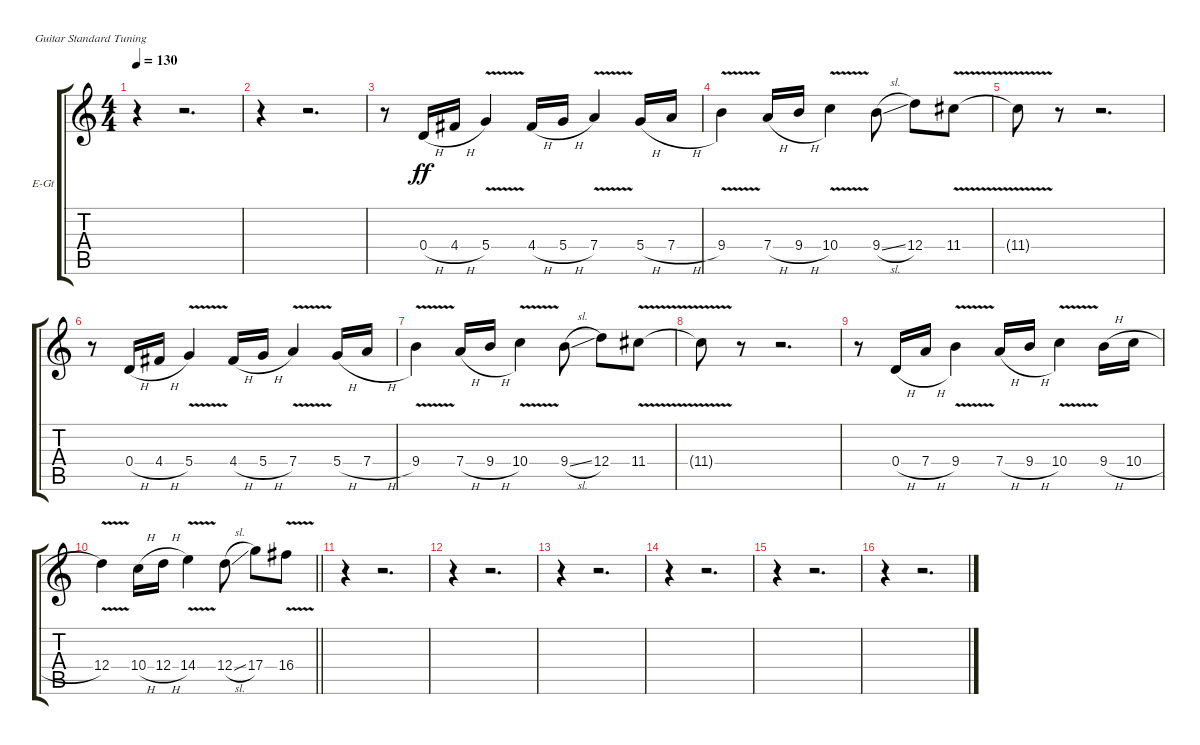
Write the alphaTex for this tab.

\bracketExtendMode groupsimilarinstruments
\firstSystemTrackNameOrientation horizontal
\otherSystemsTrackNameOrientation horizontal
\track ("L Lead" "E-Gt") {instrument overdrivenguitar}
\staff {score tabs}
\tuning (E4 B3 G3 D3 A2 E2)
\ts (4 4)
\tempo 130
\clef g2
\ks c
r.4{dy ff} r.2{d} |
r.4 r.2{d} |
r.8 0.4{h}.16 4.4{h}.16 5.4{v}.4 4.4{h}.16 5.4{h}.16 7.4{v}.4 5.4{h}.16 7.4{h}.16 |
9.4{v}.4 7.4{h}.16 9.4{h}.16 10.4{v}.4 9.4{sl}.8 12.4.8 11.4{v}.8 |
11.4{v t}.8 r.8 r.2{d} |
r.8 0.4{h}.16 4.4{h}.16 5.4{v}.4 4.4{h}.16 5.4{h}.16 7.4{v}.4 5.4{h}.16 7.4{h}.16 |
9.4{v}.4 7.4{h}.16 9.4{h}.16 10.4{v}.4 9.4{sl}.8 12.4.8 11.4{v}.8 |
11.4{v t}.8 r.8 r.2{d} |
r.8 0.4{h}.16 7.4{h}.16 9.4{v}.4 7.4{h}.16 9.4{h}.16 10.4{v}.4 9.4{h}.16 10.4{h}.16 |
\barLineRight lightlight
12.4{v}.4 10.4{h}.16 12.4{h}.16 14.4{v}.4 12.4{sl}.8 17.4.8 16.4{v}.8 |
r.4 r.2{d} |
r.4 r.2{d} |
r.4 r.2{d} |
r.4 r.2{d} |
r.4 r.2{d} |
r.4 r.2{d}
